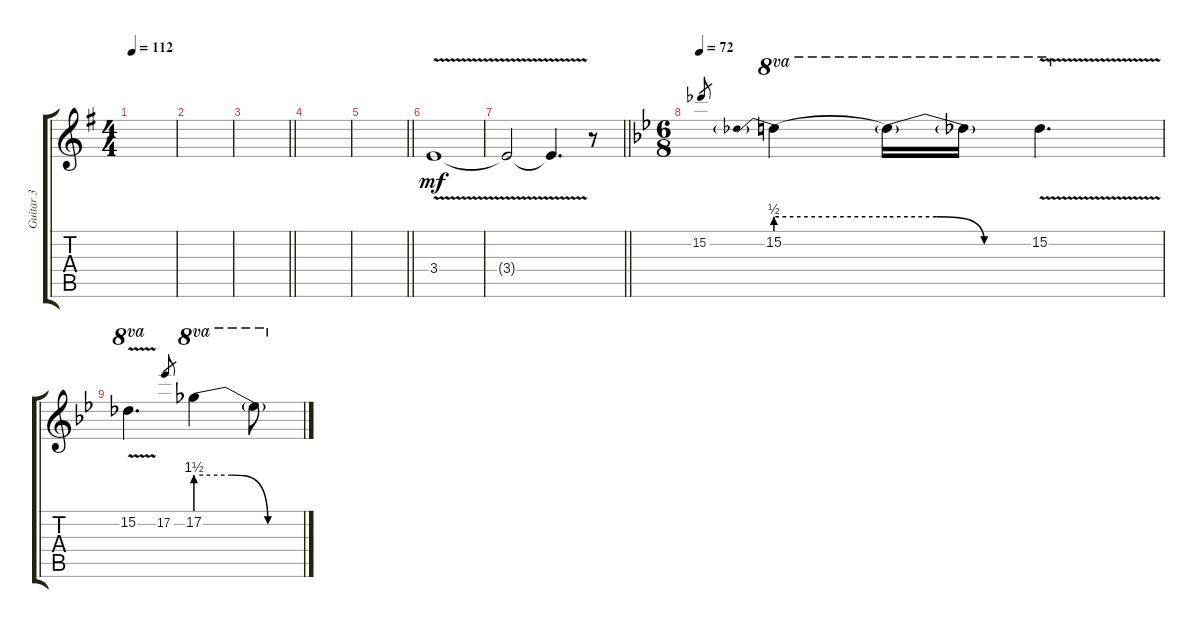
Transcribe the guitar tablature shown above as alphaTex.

\track ("Guitar 3" "Guitar 3") {instrument electricguitarclean}
\staff {score tabs}
\tuning (Eb4 Bb3 Gb3 Db3 Ab2 Eb2) {hide}
\ts (4 4)
\tempo 112
\clef g2
\ks g
|
|
\barLineRight lightlight
|
|
\barLineRight lightlight
|
3.4{v}.1{dy mf} |
\barLineRight lightlight
3.4{v t}.2 3.4{v t}.4{d} r.8 |
\ts (6 8)
\tempo 72
\ks bb
15.2.8{gr} 15.2{be (prebend 0 2 60 2)}.4{ot 8va} 15.2{be (custom 0 2 20 2 40 0 60 0) t}.16{ot 8va} 15.2{t}.16{ot 8va} 15.2{v}.4{d ot 8va} |
15.2{v}.4{d ot 8va} 17.2.8{gr} 17.2{be (custom 0 6 20 6 40 0 60 0)}.4{ot 8va} 17.2{t}.8{ot 8va}
